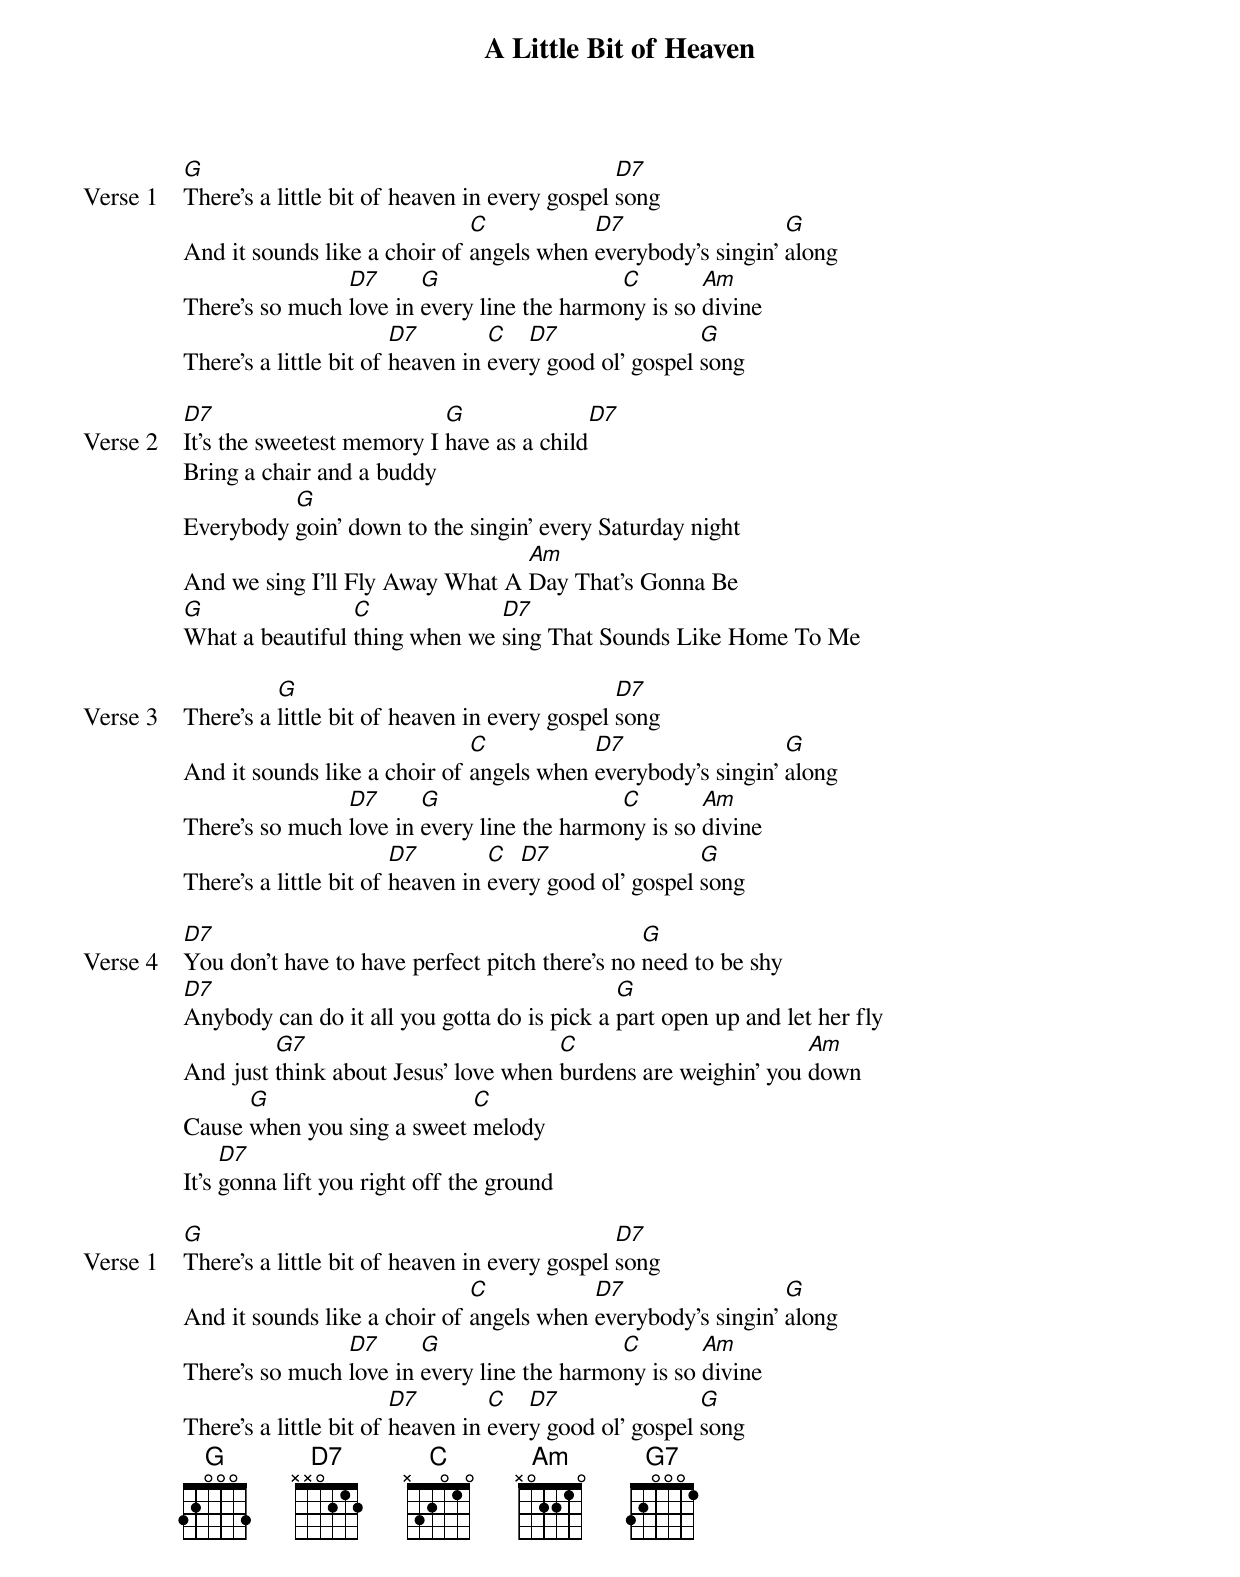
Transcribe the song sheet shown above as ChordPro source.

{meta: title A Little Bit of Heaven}
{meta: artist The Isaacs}
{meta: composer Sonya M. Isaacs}

{start_of_verse: Verse 1}
[G]There's a little bit of heaven in every gospel [D7]song
And it sounds like a choir of [C]angels when [D7]everybody's singin' [G]along
There's so much [D7]love in [G]every line the harmo[C]ny is so [Am]divine
There's a little bit of [D7]heaven in [C]ever[D7]y good ol' gospel [G]song
{end_of_verse}

{start_of_verse: Verse 2}
[D7]It's the sweetest memory I [G]have as a child[D7]
Bring a chair and a buddy
Everybody [G]goin' down to the singin' every Saturday night
And we sing I'll Fly Away What A [Am]Day That's Gonna Be
[G]What a beautiful [C]thing when we [D7]sing That Sounds Like Home To Me
{end_of_verse}

{start_of_verse: Verse 3}
There's a [G]little bit of heaven in every gospel [D7]song
And it sounds like a choir of [C]angels when [D7]everybody's singin' [G]along
There's so much [D7]love in [G]every line the harmo[C]ny is so [Am]divine
There's a little bit of [D7]heaven in [C]eve[D7]ry good ol' gospel [G]song
{end_of_verse}

{start_of_verse: Verse 4}
[D7]You don't have to have perfect pitch there's no [G]need to be shy
[D7]Anybody can do it all you gotta do is pick a [G]part open up and let her fly
And just [G7]think about Jesus' love when [C]burdens are weighin' you [Am]down
Cause [G]when you sing a sweet [C]melody
It's [D7]gonna lift you right off the ground
{end_of_verse}

{start_of_verse: Verse 1}
[G]There's a little bit of heaven in every gospel [D7]song
And it sounds like a choir of [C]angels when [D7]everybody's singin' [G]along
There's so much [D7]love in [G]every line the harmo[C]ny is so [Am]divine
There's a little bit of [D7]heaven in [C]ever[D7]y good ol' gospel [G]song
{end_of_verse}
